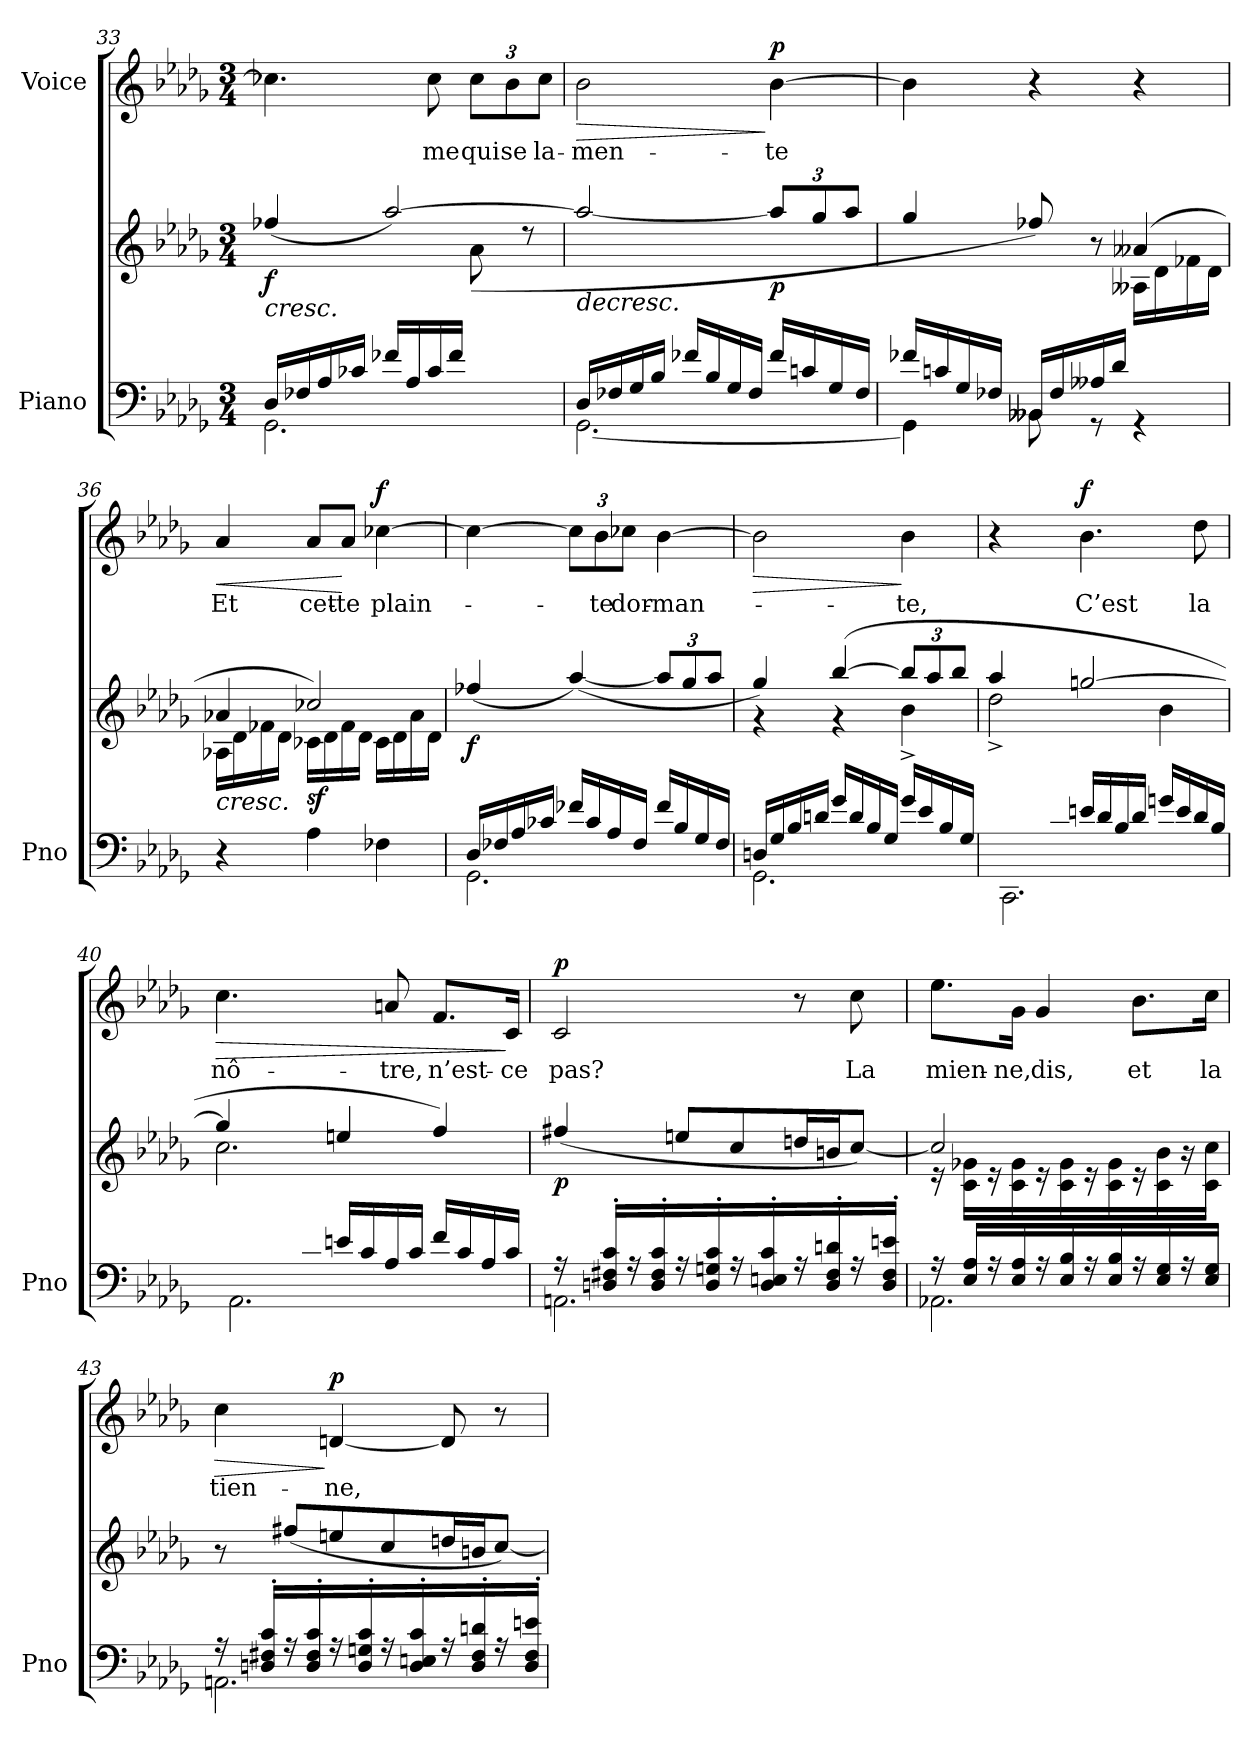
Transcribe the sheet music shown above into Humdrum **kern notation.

**kern	**kern	**dynam	**kern	**text	**dynam
*part2	*part2	*part2	*part1	*part1	*part1
*staff3	*staff2	*staff2/3	*staff1	*staff1	*staff1
*I"Piano	*	*	*I"Voice	*	*
*I'Pno	*	*	*	*	*
*clefF4	*clefG2	*	*clefG2	*	*
*k[b-e-a-d-g-]	*k[b-e-a-d-g-]	*	*k[b-e-a-d-g-]	*	*
*M3/4	*M3/4	*	*M3/4	*	*
=33	=33	=33	=33	=33	=33
*^	*	*	*	*	*
*	*^	*	*	*	*	*
!	!	!	!	!LO:HP:b	!	!	!
*	*	*	*^	*	*	*	*
!	!	!	!	!	!LO:DY:n=1:b	!	!	!
(>16D-/LL	2.GG-\	2ryy	(>4ff-X/	2ryy	< f	4.cc-X\]	.	.
16F-X/	.	.	.	.	.	.	.	.
16A-/	.	.	.	.	.	.	.	.
16c-X/JJ	.	.	.	.	.	.	.	.
16f-X/LL	.	.	[2aa-/)	.	.	.	.	.
16A-/	.	.	.	.	.	.	.	.
!	!	!	!	!	!	!	!LO:LY:b	!
16c-/	.	.	.	.	.	8cc-\	-me	.
16f-/JJ	.	.	.	.	.	.	.	.
!	!	!	!	!	!	!	!LO:LY:b	!
4rGGyy	.	8ryy	.	(8a-\	.	12cc-\L	qui	.
!	!	!	!	!	!	!	!LO:LY:b	!
.	.	.	.	.	.	12b-\	se	.
.	.	8ryy	.	8rdd	.	.	.	.
!	!	!	!	!	!	!	!LO:LY:b	!
.	.	.	.	.	.	12cc-\J	la-	.
*	*v	*v	*	*	*	*	*	*
*	*	*v	*v	*	*	*	*
=34	=34	=34	=34	=34	=34	=34
!	!	!	!LO:HP:b	!	!LO:LY:b	!LO:HP:b
16D-/LL	[2.GG-\	2aa-/_	>	2b-\	-men-	>
16F-X/	.	.	.	.	.	.
16G-/	.	.	.	.	.	.
16B-/JJ	.	.	.	.	.	.
16f-X/LL	.	.	.	.	.	.
16B-/	.	.	.	.	.	.
16G-/	.	.	.	.	.	.
16F-/JJ	.	.	.	.	.	.
*	*	*Xbrackettup	*	*	*	*
!	!	!	!LO:DY:n=1:b	!	!LO:LY:b	!LO:DY:n=1:a
16f-/LL	.	12aa-/L]	[ p	[4b-\	-te	] p
16cn/	.	.	.	.	.	.
.	.	12gg-/	.	.	.	.
16G-/	.	.	.	.	.	.
.	.	12aa-/J	.	.	.	.
16F-/JJ	.	.	.	.	.	.
!!LO:LB:g=z
=35	=35	=35	=35	=35	=35	=35
*	*^	*^	*	*	*	*
16f-X/LL	4GG-\]	4rEEyy	4gg-/	2ryy	.	4b-\]	.	.
16cn/	.	.	.	.	.	.	.	.
16G-/	.	.	.	.	.	.	.	.
16F-X/JJ	.	.	.	.	.	.	.	.
16BB--X/LL	8BB--\	4rEEyy	8ff-X/)	.	.	4r	.	.
16F-/	.	.	.	.	.	.	.	.
16A--X/	8r	.	8r	.	.	.	.	.
16d-/JJ	.	.	.	.	.	.	.	.
4rGG	4ryy	8rAAAyy	(>4a--X/	16A--X\LL	.	4r	.	.
.	.	.	.	16d-\	.	.	.	.
.	.	8rAAAyy	.	16f-X\	.	.	.	.
.	.	.	.	16d-\JJ	.	.	.	.
*v	*v	*v	*	*	*	*	*	*
=36	=36	=36	=36	=36	=36	=36
!	!	!	!LO:HP:b	!	!LO:LY:b	!LO:HP:b
4r	4a-X/	16A-X\LL	<	4a-/	Et	<
.	.	16d-\	.	.	.	.
.	.	16f-X\	.	.	.	.
.	.	16d-\JJ	.	.	.	.
!	!	!	!LO:DY:n=1:b	!	!LO:LY:b	!
4A-\	2cc-X/)	16c-X\LL	] sf	8a-/L	cet-	.
.	.	16d-\	.	.	.	.
!	!	!	!	!	!LO:LY:b	!
.	.	16f-\	.	8a-/J	-te	[
.	.	16d-\JJ	.	.	.	.
!	!	!	!	!	!LO:LY:b	!LO:DY:a
4F-X\	.	16c-\LL	.	[4cc-X\	plain-	f
.	.	16d-\	.	.	.	.
.	.	16a-\	.	.	.	.
.	.	16d-\JJ	.	.	.	.
*	*v	*v	*	*	*	*
.	.	[	.	.	.
=37	=37	=37	=37	=37	=37
*^	*	*	*	*	*
!	!	!	!LO:DY:b	!	!	!
16D-/LL	2.GG-\	(>4ff-X/	f	4cc-\_	.	.
16F-X/	.	.	.	.	.	.
16A-/	.	.	.	.	.	.
16c-X/JJ	.	.	.	.	.	.
16f-X/LL	.	(>[4aa-/)	.	12cc-\L]	.	.
16c-/	.	.	.	.	.	.
!	!	!	!	!	!LO:LY:b	!
.	.	.	.	12b-\	-te	.
16A-/	.	.	.	.	.	.
!	!	!	!	!	!LO:LY:b	!
.	.	.	.	12cc-X\J	dor-	.
16F-/JJ	.	.	.	.	.	.
!	!	!	!	!	!LO:LY:b	!
16f-/LL	.	12aa-/L]	.	[4b-\	-man-	.
16B-/	.	.	.	.	.	.
.	.	12gg-/	.	.	.	.
16G-/	.	.	.	.	.	.
.	.	12aa-/J	.	.	.	.
16F-/JJ	.	.	.	.	.	.
!!LO:LB:g=z
=38	=38	=38	=38	=38	=38	=38
*	*	*^	*	*	*	*
!	!	!	!	!	!	!	!LO:HP:b
16Dn/LL	2.GG-\	4gg-/)	4r	.	2b-\]	.	>
16G-/	.	.	.	.	.	.	.
16B-/	.	.	.	.	.	.	.
16dn/JJ	.	.	.	.	.	.	.
16g-/LL	.	(>[4bb-/	4r	.	.	.	.
16d/	.	.	.	.	.	.	.
16B-/	.	.	.	.	.	.	.
16G-/JJ	.	.	.	.	.	.	.
!	!	!	!	!	!	!LO:LY:b	!
16g-/LL	.	12bb-/L]	4b-^\	.	4b-\	-te,	]
16e-/	.	.	.	.	.	.	.
.	.	12aa-/	.	.	.	.	.
16B-/	.	.	.	.	.	.	.
.	.	12bb-/J	.	.	.	.	.
16G-/JJ	.	.	.	.	.	.	.
=39	=39	=39	=39	=39	=39	=39	=39
*	*	*	*^	*	*	*	*
16CC/LLyy	2.CC\	4aa-/	2dd-^\	16ryy	.	4r	.	.
!	!	!	!	!	!LO:DY:b	!	!	!
!	!	!	!	!	!LO:DY:n=1:b	!	!	!
16C/	.	.	.	2ryy	f other-dynamics	.	.	.
16B-/	.	.	.	.	.	.	.	.
16d-/JJ	.	.	.	.	.	.	.	.
!	!	!	!	!	!	!	!LO:LY:b	!LO:DY:a
16en/LL	.	[2ggn/	.	.	.	4.b-\	C’est	f
16d-/	.	.	.	.	.	.	.	.
16B-/	.	.	.	.	.	.	.	.
16d-/JJ	.	.	.	.	.	.	.	.
16gn/LL	.	.	4b-\	.	.	.	.	.
16e/	.	.	.	8.ryy	.	.	.	.
!	!	!	!	!	!	!	!LO:LY:b	!
16d-/	.	.	.	.	.	8dd-\	la	.
16B-/JJ	.	.	.	.	.	.	.	.
=40	=40	=40	=40	=40	=40	=40	=40	=40
!	!	!	!	!	!	!	!LO:LY:b	!LO:HP:b
*	*	*	*v	*v	*	*	*	*
16AAn/LLyy	2.AA\	4ggn/]	2.cc\	.	4.cc\	nô-	>
16C/	.	.	.	.	.	.	.
16An/	.	.	.	.	.	.	.
16c/JJ	.	.	.	.	.	.	.
16en/LL	.	4een/	.	.	.	.	.
16c/	.	.	.	.	.	.	.
!	!	!	!	!	!	!LO:LY:b	!
16A/	.	.	.	.	8an/	-tre,	.
16c/JJ	.	.	.	.	.	.	.
!	!	!	!	!	!	!LO:LY:b	!
16f/LL	.	4ff/)	.	.	8.f/L	n’est-	.
16c/	.	.	.	.	.	.	.
16A/	.	.	.	.	.	.	.
!	!	!	!	!	!	!LO:LY:b	!
16c/JJ	.	.	.	.	16c/Jk	-ce	]
*	*	*v	*v	*	*	*	*
!!LO:LB:g=z
=41	=41	=41	=41	=41	=41	=41
!	!	!	!LO:DY:b	!	!LO:LY:b	!LO:DY:a
16r	2.AAn\	(>4ff#X/	p	2c/	pas?	p
16Dn/' 16F#X/' 16c/'LL	.	.	.	.	.	.
16r	.	.	.	.	.	.
16D/' 16F#/' 16c/'	.	.	.	.	.	.
16r	.	8een/L	.	.	.	.
16D/' 16Gn/' 16c/'	.	.	.	.	.	.
16r	.	8cc/	.	.	.	.
16D/' 16En/' 16c/'	.	.	.	.	.	.
16r	.	16ddn/L	.	8r	.	.
16D/' 16F#/' 16dn/'	.	16bn/J	.	.	.	.
!	!	!	!	!	!LO:LY:b	!LO:DY:a
!	!	!	!	!	!	!LO:DY:n=1:a
16r	.	[8cc/J)	.	8cc\	La	f other-dynamics
16D/' 16F#/' 16en/'JJ	.	.	.	.	.	.
=42	=42	=42	=42	=42	=42	=42
*	*	*^	*	*	*	*
!	!	!	!	!LO:DY:a=2	!	!LO:LY:b	!
!	!	!	!	!LO:DY:n=1:b=2	!	!	!
16r	2.AA-X\	2cc/]	16r	mf mf	8.ee-\L	mien-	.
16E-/ 16A-/LL	.	.	16c\ 16g-X\LL	.	.	.	.
16r	.	.	16r	.	.	.	.
!	!	!	!	!	!	!LO:LY:b	!
16E-/ 16A-/	.	.	16c\ 16g-\	.	16g-\Jk	-ne,	.
!	!	!	!	!	!	!LO:LY:b	!
16r	.	.	16r	.	4g-/	dis,	.
16E-/ 16B-/	.	.	16c\ 16g-\	.	.	.	.
16r	.	.	16r	.	.	.	.
16E-/ 16B-/	.	.	16c\ 16g-\	.	.	.	.
!	!	!	!	!	!	!LO:LY:b	!
16r	.	4ryy	16r	.	8.b-\L	et	.
16E-/ 16G-/	.	.	16c\ 16b-\	.	.	.	.
16r	.	.	16r	.	.	.	.
!	!	!	!	!	!	!LO:LY:b	!
16E-/ 16G-/JJ	.	.	16c\ 16cc\JJ	.	16cc\Jk	la	.
!!LO:PB:g=z
=43	=43	=43	=43	=43	=43	=43	=43
!	!	!	!	!	!	!LO:LY:b	!LO:HP:b
*	*	*v	*v	*	*	*	*
16r	2.AAn\	8r	.	4cc\	tien-	>
16Dn/' 16F#X/' 16c/'LL	.	.	.	.	.	.
16r	.	(<8ff#X/L	.	.	.	.
16D/' 16F#/' 16c/'	.	.	.	.	.	.
!	!	!	!	!	!LO:LY:b	!LO:DY:n=1:a
16r	.	8een/	.	[4dn/	-ne,	] p
16D/' 16Gn/' 16c/'	.	.	.	.	.	.
16r	.	8cc/	.	.	.	.
16D/' 16En/' 16c/'	.	.	.	.	.	.
16r	.	16ddn/L	.	8d/]	.	.
16D/' 16F#/' 16dn/'	.	16bn/J	.	.	.	.
16r	.	[8cc/J)	.	8r	.	.
16D/' 16F#/' 16en/'JJ	.	.	.	.	.	.
*v	*v	*	*	*	*	*
=	=	=	=	=	=
*-	*-	*-	*-	*-	*-
